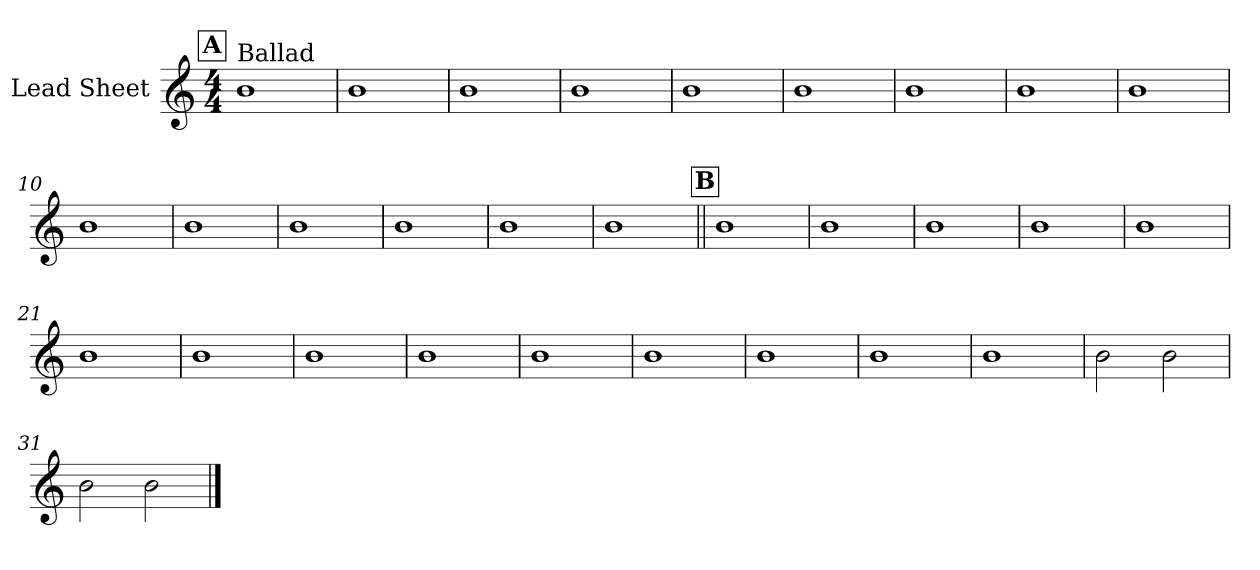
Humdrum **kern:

**kern
*part1
*staff1
*I"Lead Sheet
*clefG2
*k[]
*M4/4
!!LO:REH:place=s1:a:fs=14:t=A
=1
!LO:TX:a:t=Ballad
1b
=2
1b
=3
1b
=4
1b
!!LO:LB:g=z
=5
1b
=6
1b
=7
1b
=8
1b
!!LO:LB:g=z
=9
1b
=10
1b
=11
1b
!!LO:LB:g=z
=12
1b
=13
1b
=14
1b
=15
1b
!!LO:LB:g=z
!!LO:REH:place=s1:a:fs=14:t=B
=16||
1b
=17
1b
=18
1b
=19
1b
!!LO:LB:g=z
=20
1b
=21
1b
=22
1b
=23
1b
!!LO:LB:g=z
=24
1b
=25
1b
=26
1b
=27
1b
!!LO:LB:g=z
=28
1b
=29
1b
=30
2b\
2b\
=31
2b\
2b\
==
*-
